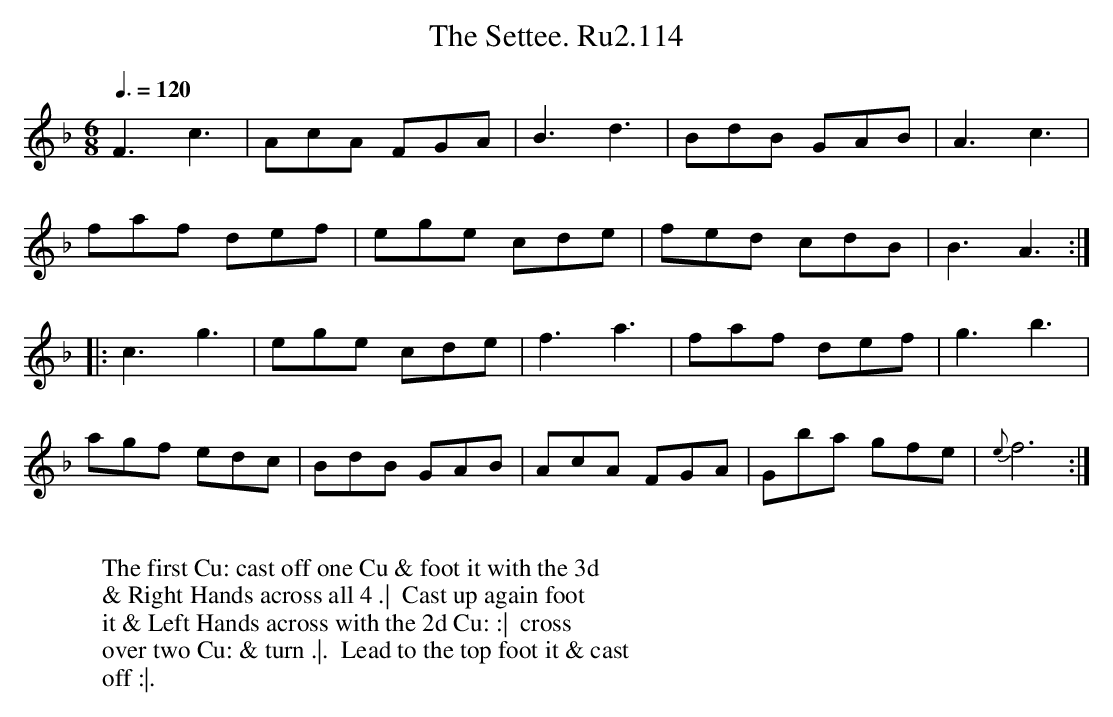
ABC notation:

X:1
T:Settee. Ru2.114, The
L:1/8
M:6/8
Q:3/8=120
K:F
F3c3|AcA FGA|B3d3|BdB GAB|A3c3|
faf def|ege cde|fed cdB|B3A3:|
|: c3g3|ege cde|f3a3|faf def|g3b3|
agf edc|BdB GAB|AcA FGA|Gba gfe|{e}f6 :|
W:
W: The first Cu: cast off one Cu & foot it with the 3d
W: & Right Hands across all 4 .|  Cast up again foot
W: it & Left Hands across with the 2d Cu: :|  cross
W: over two Cu: & turn .|.  Lead to the top foot it & cast
W: off :|.
